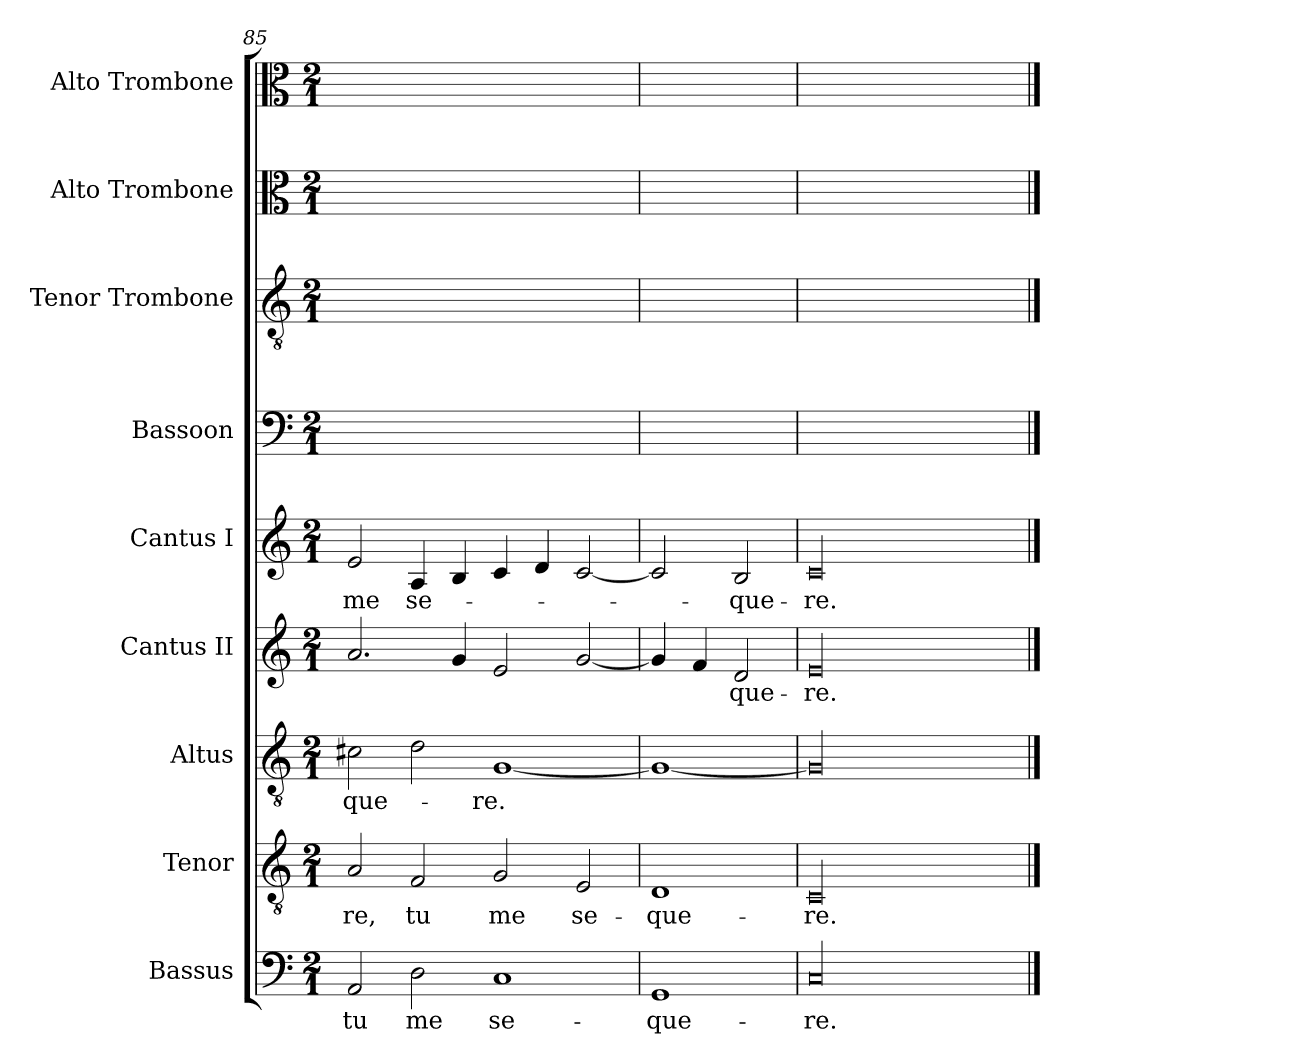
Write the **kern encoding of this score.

**kern	**text	**kern	**text	**kern	**text	**kern	**text	**kern	**text	**kern	**text	**kern	**text	**kern	**text	**kern	**text
*part9	*part9	*part8	*part8	*part7	*part7	*part6	*part6	*part5	*part5	*part4	*part4	*part3	*part3	*part2	*part2	*part1	*part1
*staff9	*staff9	*staff8	*staff8	*staff7	*staff7	*staff6	*staff6	*staff5	*staff5	*staff4	*staff4	*staff3	*staff3	*staff2	*staff2	*staff1	*staff1
*I"Bassus	*	*I"Tenor	*	*I"Altus	*	*I"Cantus II	*	*I"Cantus I	*	*I"Bassoon	*	*I"Tenor Trombone	*	*I"Alto Trombone	*	*I"Alto Trombone	*
*I'B.	*	*I'T.	*	*I'A.	*	*I'C.	*	*I'C.	*	*I'Bsn.	*	*I'Tbn.	*	*I'A. Tbn.	*	*I'A. Tbn.	*
*clefF4	*	*clefGv2	*	*clefGv2	*	*clefG2	*	*clefG2	*	*clefF4	*	*clefGv2	*	*clefC3	*	*clefC3	*
*	*	*ITrd7c12	*	*ITrd7c12	*	*	*	*	*	*	*	*	*	*	*	*	*
*k[]	*	*k[]	*	*k[]	*	*k[]	*	*k[]	*	*k[]	*	*k[]	*	*k[]	*	*k[]	*
*C:	*	*C:	*	*C:	*	*C:	*	*C:	*	*C:	*	*C:	*	*C:	*	*C:	*
*M2/1	*	*M2/1	*	*M2/1	*	*M2/1	*	*M2/1	*	*M2/1	*	*M2/1	*	*M2/1	*	*M2/1	*
=85	=85	=85	=85	=85	=85	=85	=85	=85	=85	=85	=85	=85	=85	=85	=85	=85	=85
!	!LO:LY:b	!	!LO:LY:b	!	!LO:LY:b	!	!	!	!LO:LY:b	!	!	!	!	!	!	!	!
2AA/	tu	2AA/	-re,	2C#X\	-que-	2.a/	.	2e/	me	2AA/yy	tu	2AA/yy	-re,	2.a\yy	.	2e\yy	me
!	!LO:LY:b	!	!LO:LY:b	!	!	!	!	!	!LO:LY:b	!	!	!	!	!	!	!	!
2D\	me	2FF/	tu	2D\	.	.	.	4A/	se-	2D\yy	me	2FF/yy	tu	.	.	4A/yy	se-
.	.	.	.	.	.	4g/	.	4B/	.	.	.	.	.	4g\yy	.	4B/yy	.
!	!LO:LY:b	!	!LO:LY:b	!	!LO:LY:b	!	!	!	!	!	!	!	!	!	!	!	!
1C	se-	2GG/	me	[<1GG	-re.	2e/	.	4c/	.	1Cyy	se-	2GG/yy	me	2e\yy	.	4c\yy	.
.	.	.	.	.	.	.	.	4d/	.	.	.	.	.	.	.	4d\yy	.
!	!	!	!LO:LY:b	!	!	!	!	!	!	!	!	!	!	!	!	!	!
.	.	2EE/	se-	.	.	[<2g/	.	[<2c/	.	.	.	2EE/yy	se-	[>2g\yy	.	[>2c\yy	.
=86	=86	=86	=86	=86	=86	=86	=86	=86	=86	=86	=86	=86	=86	=86	=86	=86	=86
!	!LO:LY:b	!	!LO:LY:b	!	!	!	!	!	!	!	!	!	!	!	!	!	!
1GG	-que-	1DD	-que-	1GG_	.	4g/]	.	2c/]	.	1GGyy	-que-	1DDyy	-que-	4g\yy]	.	2c\yy]	.
.	.	.	.	.	.	4f/	.	.	.	.	.	.	.	4f\yy	.	.	.
!	!	!	!	!	!	!	!LO:LY:b	!	!LO:LY:b	!	!	!	!	!	!	!	!
.	.	.	.	.	.	2d/	-que-	2B/	-que-	.	.	.	.	2d\yy	-que-	2B/yy	-que-
=87	=87	=87	=87	=87	=87	=87	=87	=87	=87	=87	=87	=87	=87	=87	=87	=87	=87
!	!LO:LY:b	!	!LO:LY:b	!	!	!	!LO:LY:b	!	!LO:LY:b	!	!	!	!	!	!	!	!
00C	-re.	00CC	-re.	00GG]	.	00e	-re.	00c	-re.	00Cyy	-re.	00CCyy	-re.	00eyy	-re.	00cyy	-re.
==	==	==	==	==	==	==	==	==	==	==	==	==	==	==	==	==	==
*-	*-	*-	*-	*-	*-	*-	*-	*-	*-	*-	*-	*-	*-	*-	*-	*-	*-
